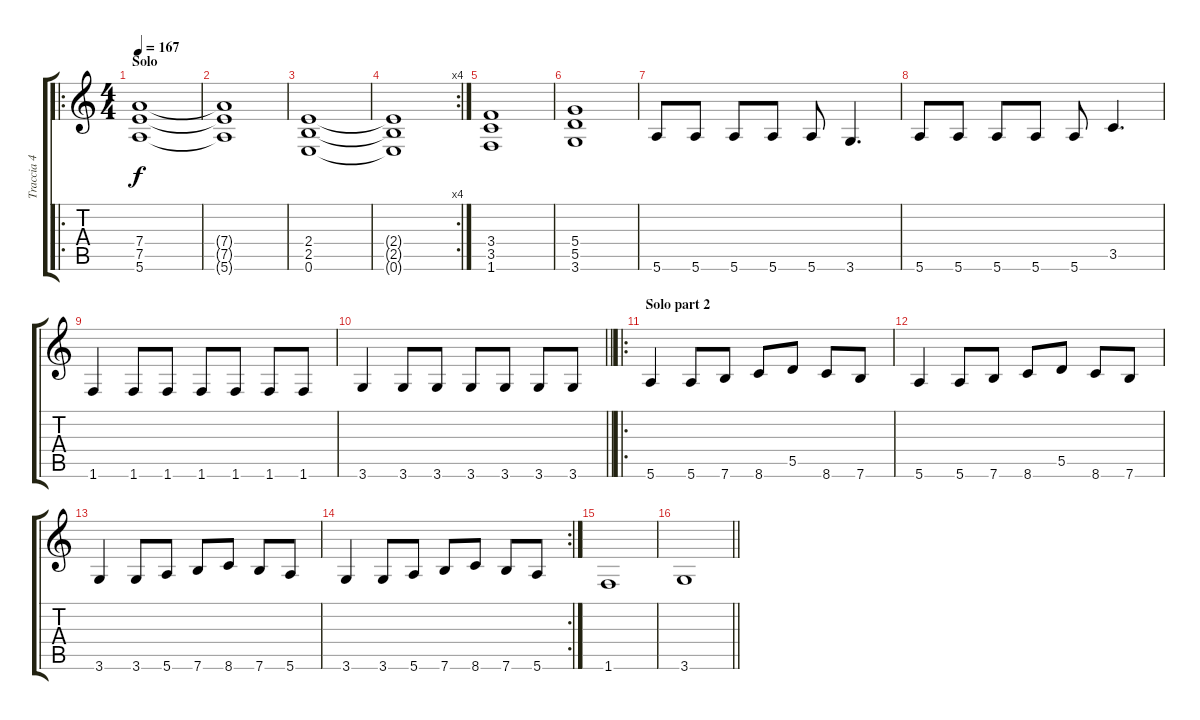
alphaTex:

\track ("Traccia 4" "Traccia 4") {instrument overdrivenguitar}
\staff {score tabs}
\tuning (E4 B3 G3 D3 A2 E2) {hide}
\ro
\ts (4 4)
\section ("" "Solo")
\tempo 167
\clef g2
\ks c
(7.4 7.5 5.6).1{dy f} |
(7.4{t} 7.5{t} 5.6{t}).1 |
(2.4 2.5 0.6).1 |
\rc 4
(2.4{t} 2.5{t} 0.6{t}).1 |
(3.4 3.5 1.6).1 |
(5.4 5.5 3.6).1 |
5.6.8 5.6.8 5.6.8 5.6.8 5.6.8 3.6.4{d} |
5.6.8 5.6.8 5.6.8 5.6.8 5.6.8 3.5.4{d} |
1.6.4 1.6.8 1.6.8 1.6.8 1.6.8 1.6.8 1.6.8 |
\barLineRight lightlight
3.6.4 3.6.8 3.6.8 3.6.8 3.6.8 3.6.8 3.6.8 |
\ro
\section ("" "Solo part 2")
5.6.4 5.6.8 7.6.8 8.6.8 5.5.8 8.6.8 7.6.8 |
5.6.4 5.6.8 7.6.8 8.6.8 5.5.8 8.6.8 7.6.8 |
3.6.4 3.6.8 5.6.8 7.6.8 8.6.8 7.6.8 5.6.8 |
\rc 2
3.6.4 3.6.8 5.6.8 7.6.8 8.6.8 7.6.8 5.6.8 |
1.6.1 |
\barLineRight lightlight
3.6.1
